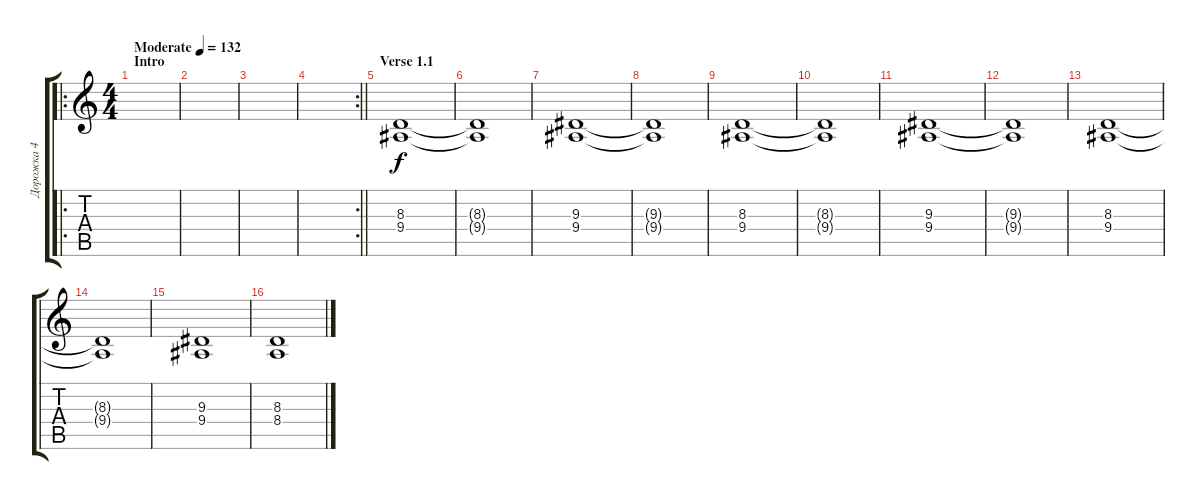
\track ("Дорожка 4" "Дорожка 4") {instrument synthstrings2}
\staff {score tabs}
\tuning (Eb4 Bb3 Gb3 Db3 Ab2 Eb2) {hide}
\ro
\ts (4 4)
\section ("" "Intro")
\tempo (132 "Moderate")
\clef g2
\ks c
|
|
|
\rc 2
\barLineRight lightlight
|
\section ("" "Verse 1.1")
(8.3 9.4).1 |
(8.3{t} 9.4{t}).1 |
(9.3 9.4).1 |
(9.3{t} 9.4{t}).1 |
(8.3 9.4).1 |
(8.3{t} 9.4{t}).1 |
(9.3 9.4).1 |
(9.3{t} 9.4{t}).1 |
(8.3 9.4).1 |
(8.3{t} 9.4{t}).1 |
(9.3 9.4).1 |
(8.3 8.4).1
